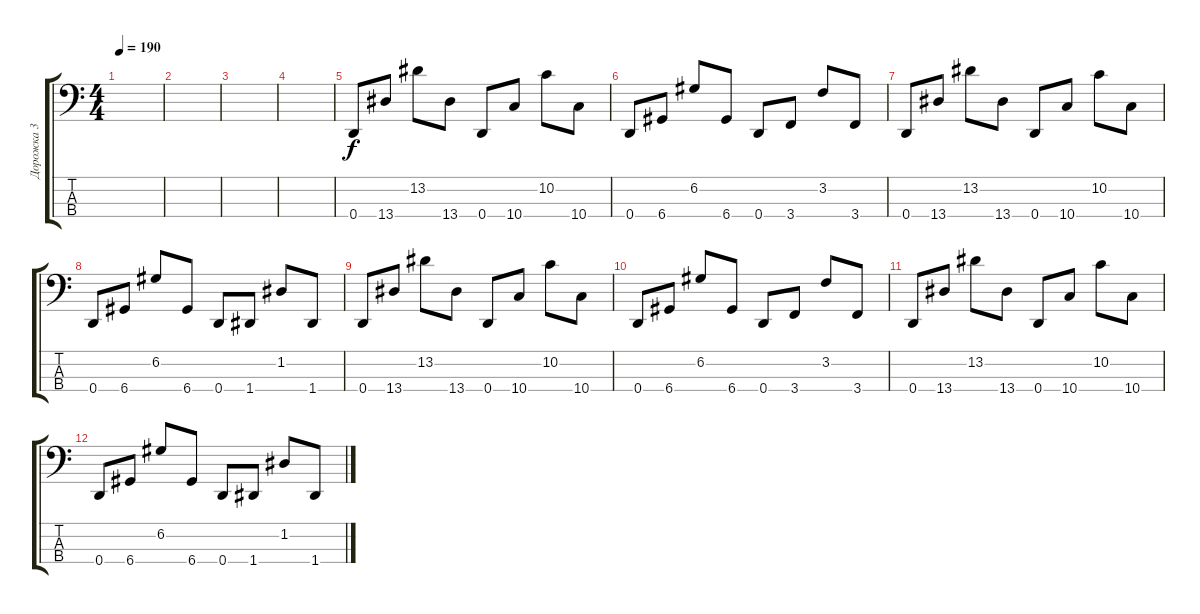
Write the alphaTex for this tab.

\track ("Дорожка 3" "Дорожка 3") {instrument electricbassfinger}
\staff {score tabs}
\tuning (G2 D2 A1 D1) {hide}
\ts (4 4)
\tempo 190
\clef f4
\ks c
|
|
|
|
0.4.8 13.4.8 13.2.8 13.4.8 0.4.8 10.4.8 10.2.8 10.4.8 |
0.4.8 6.4.8 6.2.8 6.4.8 0.4.8 3.4.8 3.2.8 3.4.8 |
0.4.8 13.4.8 13.2.8 13.4.8 0.4.8 10.4.8 10.2.8 10.4.8 |
0.4.8 6.4.8 6.2.8 6.4.8 0.4.8 1.4.8 1.2.8 1.4.8 |
0.4.8 13.4.8 13.2.8 13.4.8 0.4.8 10.4.8 10.2.8 10.4.8 |
0.4.8 6.4.8 6.2.8 6.4.8 0.4.8 3.4.8 3.2.8 3.4.8 |
0.4.8 13.4.8 13.2.8 13.4.8 0.4.8 10.4.8 10.2.8 10.4.8 |
0.4.8 6.4.8 6.2.8 6.4.8 0.4.8 1.4.8 1.2.8 1.4.8
